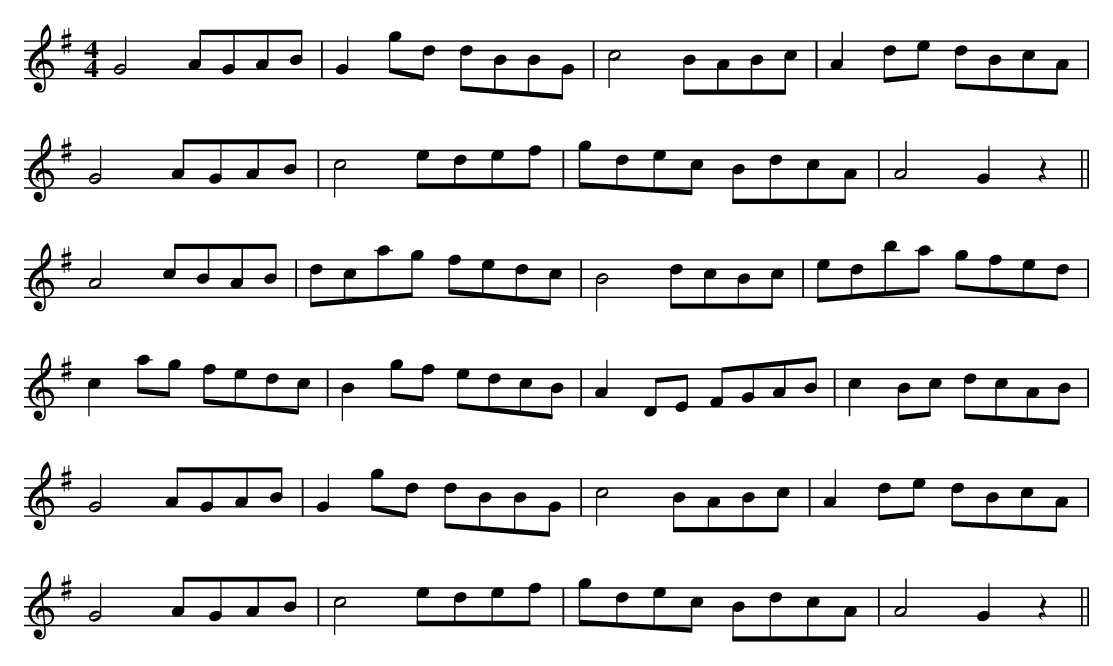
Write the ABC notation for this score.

X:1
M:4/4
K:G
G4 AGAB|G2 gd dBBG|c4 BABc|A2 de dBcA|
G4 AGAB|c4 edef|gdec BdcA|A4 G2 z2||
A4 cBAB|dcag fedc|B4 dcBc|edba gfed|
c2 ag fedc|B2 gf edcB|A2 DE FGAB|c2 Bc dcAB|
G4 AGAB|G2 gd dBBG|c4 BABc|A2 de dBcA|
G4 AGAB|c4 edef|gdec BdcA|A4 G2 z2||
